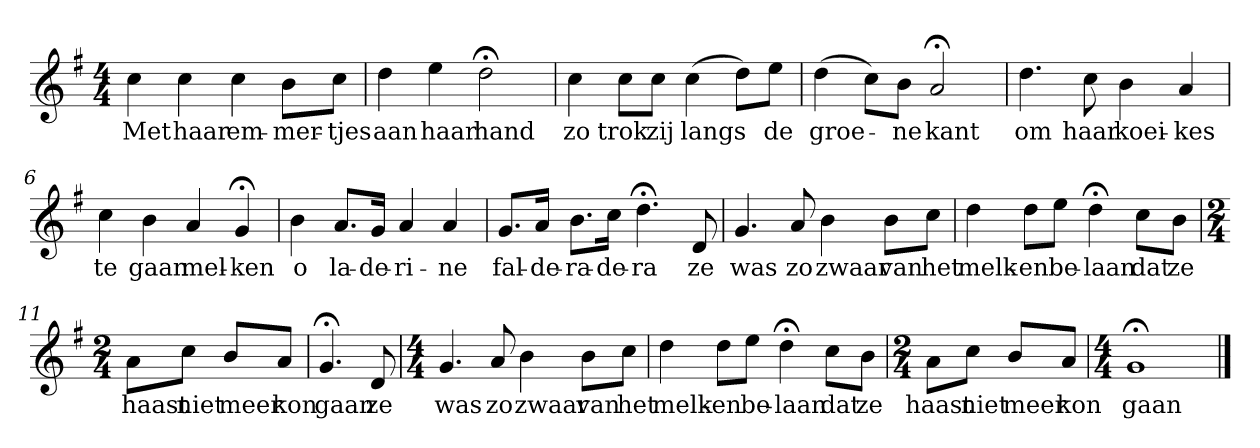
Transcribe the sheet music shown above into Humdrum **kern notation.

**kern	**text
*part1	*part1
*staff1	*staff1
*k[f#]	*
*G:	*
*M4/4	*
*MM120	*
=1	=1
4cc	Met
4cc	haar
4cc	em-
8bL	-mer-
8ccJ	-tjes
=2	=2
4dd	aan
4ee	haar
2dd;<	hand
=3	=3
4cc	zo
8ccL	trok
8ccJ	zij
(4cc	langs
8ddL)	.
8eeJ	de
=4	=4
(4dd	groe-
8ccL)	.
8bJ	-ne
2a;<	kant
=5	=5
4.dd	om
8cc	haar
4b	koei-
4a	-kes
=6	=6
4cc	te
4b	gaan
4a	mel-
4g;<	-ken
=7	=7
4b	o
8.aL	la-
16gJk	-de-
4a	-ri-
4a	-ne
=8	=8
8.gL	fal-
16aJk	-de-
8.bL	-ra-
16ccJk	-de-
4.dd;<	-ra
8d	ze
=9	=9
4.g	was
8a	zo
4b	zwaar
8bL	van
8ccJ	het
=10	=10
4dd	melk-
8ddL	-en
8eeJ	be-
4dd;<	-laan
8ccL	dat
8bJ	ze
=11	=11
*M2/4	*
8aL	haast
8ccJ	niet
8bL	meer
8aJ	kon
=12	=12
4.g;<	gaan
8d	ze
=13	=13
*M4/4	*
4.g	was
8a	zo
4b	zwaar
8bL	van
8ccJ	het
=14	=14
4dd	melk-
8ddL	-en
8eeJ	be-
4dd;<	-laan
8ccL	dat
8bJ	ze
=15	=15
*M2/4	*
8aL	haast
8ccJ	niet
8bL	meer
8aJ	kon
=16	=16
*M4/4	*
1g;<	gaan
==	==
*-	*-
